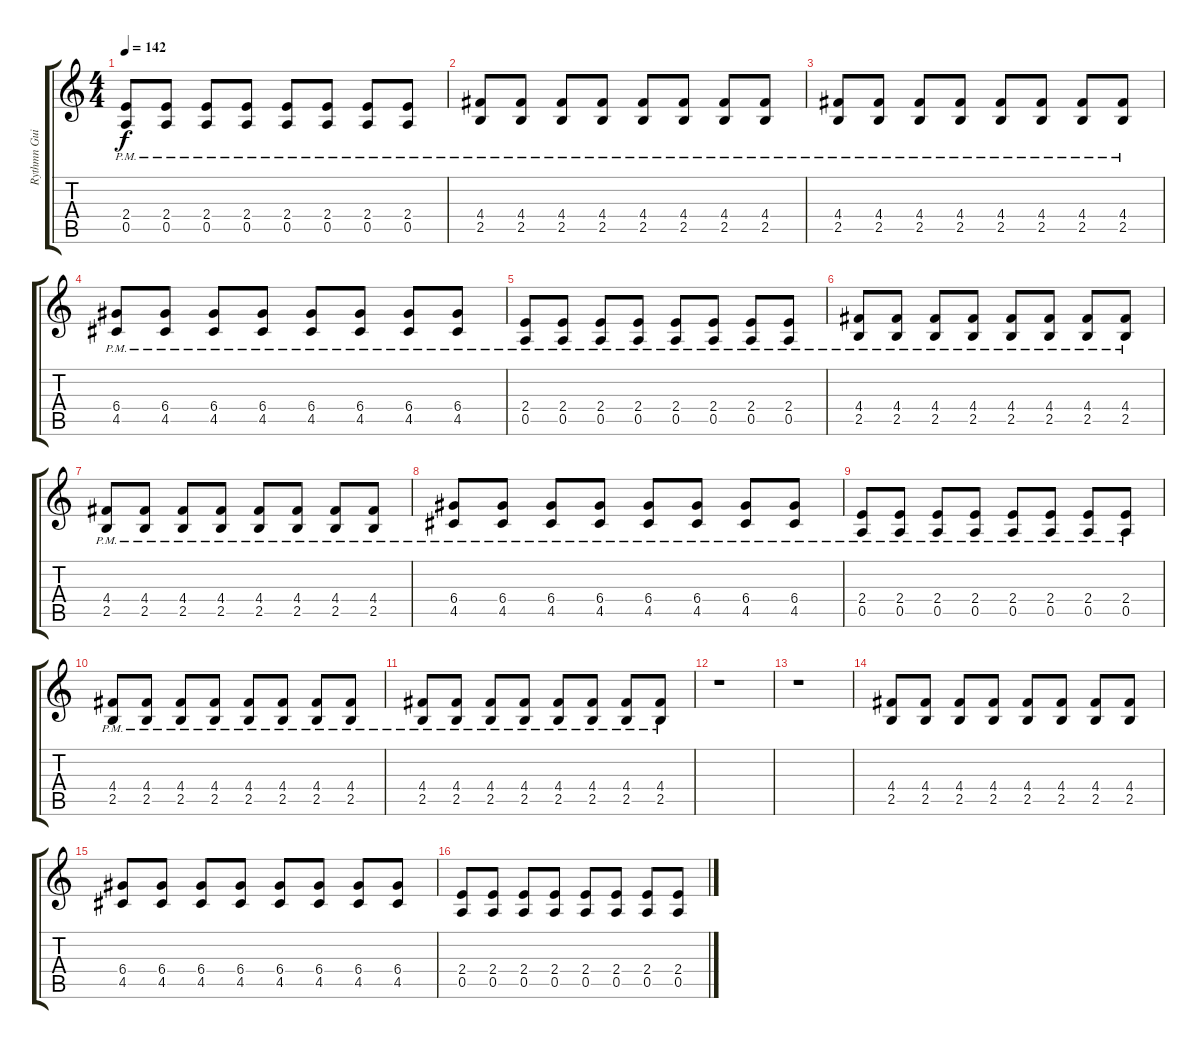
\track ("Rythmn Guitar" "Rythmn Gui") {instrument overdrivenguitar}
\staff {score tabs}
\tuning (E4 B3 G3 D3 A2 D2) {hide}
\ts (4 4)
\tempo 142
\clef g2
\ks c
(2.4{pm} 0.5{pm}).8{dy f} (2.4{pm} 0.5{pm}).8 (2.4{pm} 0.5{pm}).8 (2.4{pm} 0.5{pm}).8 (2.4{pm} 0.5{pm}).8 (2.4{pm} 0.5{pm}).8 (2.4{pm} 0.5{pm}).8 (2.4{pm} 0.5{pm}).8 |
(4.4{pm} 2.5{pm}).8 (4.4{pm} 2.5{pm}).8 (4.4{pm} 2.5{pm}).8 (4.4{pm} 2.5{pm}).8 (4.4{pm} 2.5{pm}).8 (4.4{pm} 2.5{pm}).8 (4.4{pm} 2.5{pm}).8 (4.4{pm} 2.5{pm}).8 |
(4.4{pm} 2.5{pm}).8 (4.4{pm} 2.5{pm}).8 (4.4{pm} 2.5{pm}).8 (4.4{pm} 2.5{pm}).8 (4.4{pm} 2.5{pm}).8 (4.4{pm} 2.5{pm}).8 (4.4{pm} 2.5{pm}).8 (4.4{pm} 2.5{pm}).8 |
(6.4{pm} 4.5{pm}).8 (6.4{pm} 4.5{pm}).8 (6.4{pm} 4.5{pm}).8 (6.4{pm} 4.5{pm}).8 (6.4{pm} 4.5{pm}).8 (6.4{pm} 4.5{pm}).8 (6.4{pm} 4.5{pm}).8 (6.4{pm} 4.5{pm}).8 |
(2.4{pm} 0.5{pm}).8 (2.4{pm} 0.5{pm}).8 (2.4{pm} 0.5{pm}).8 (2.4{pm} 0.5{pm}).8 (2.4{pm} 0.5{pm}).8 (2.4{pm} 0.5{pm}).8 (2.4{pm} 0.5{pm}).8 (2.4{pm} 0.5{pm}).8 |
(4.4{pm} 2.5{pm}).8 (4.4{pm} 2.5{pm}).8 (4.4{pm} 2.5{pm}).8 (4.4{pm} 2.5{pm}).8 (4.4{pm} 2.5{pm}).8 (4.4{pm} 2.5{pm}).8 (4.4{pm} 2.5{pm}).8 (4.4{pm} 2.5{pm}).8 |
(4.4{pm} 2.5{pm}).8 (4.4{pm} 2.5{pm}).8 (4.4{pm} 2.5{pm}).8 (4.4{pm} 2.5{pm}).8 (4.4{pm} 2.5{pm}).8 (4.4{pm} 2.5{pm}).8 (4.4{pm} 2.5{pm}).8 (4.4{pm} 2.5{pm}).8 |
(6.4{pm} 4.5{pm}).8 (6.4{pm} 4.5{pm}).8 (6.4{pm} 4.5{pm}).8 (6.4{pm} 4.5{pm}).8 (6.4{pm} 4.5{pm}).8 (6.4{pm} 4.5{pm}).8 (6.4{pm} 4.5{pm}).8 (6.4{pm} 4.5{pm}).8 |
(2.4{pm} 0.5{pm}).8 (2.4{pm} 0.5{pm}).8 (2.4{pm} 0.5{pm}).8 (2.4{pm} 0.5{pm}).8 (2.4{pm} 0.5{pm}).8 (2.4{pm} 0.5{pm}).8 (2.4{pm} 0.5{pm}).8 (2.4{pm} 0.5{pm}).8 |
(4.4{pm} 2.5{pm}).8 (4.4{pm} 2.5{pm}).8 (4.4{pm} 2.5{pm}).8 (4.4{pm} 2.5{pm}).8 (4.4{pm} 2.5{pm}).8 (4.4{pm} 2.5{pm}).8 (4.4{pm} 2.5{pm}).8 (4.4{pm} 2.5{pm}).8 |
(4.4{pm} 2.5{pm}).8 (4.4{pm} 2.5{pm}).8 (4.4{pm} 2.5{pm}).8 (4.4{pm} 2.5{pm}).8 (4.4{pm} 2.5{pm}).8 (4.4{pm} 2.5{pm}).8 (4.4{pm} 2.5{pm}).8 (4.4{pm} 2.5{pm}).8 |
r.1 |
r.1 |
(4.4 2.5).8 (4.4 2.5).8 (4.4 2.5).8 (4.4 2.5).8 (4.4 2.5).8 (4.4 2.5).8 (4.4 2.5).8 (4.4 2.5).8 |
(6.4 4.5).8 (6.4 4.5).8 (6.4 4.5).8 (6.4 4.5).8 (6.4 4.5).8 (6.4 4.5).8 (6.4 4.5).8 (6.4 4.5).8 |
(2.4 0.5).8 (2.4 0.5).8 (2.4 0.5).8 (2.4 0.5).8 (2.4 0.5).8 (2.4 0.5).8 (2.4 0.5).8 (2.4 0.5).8
